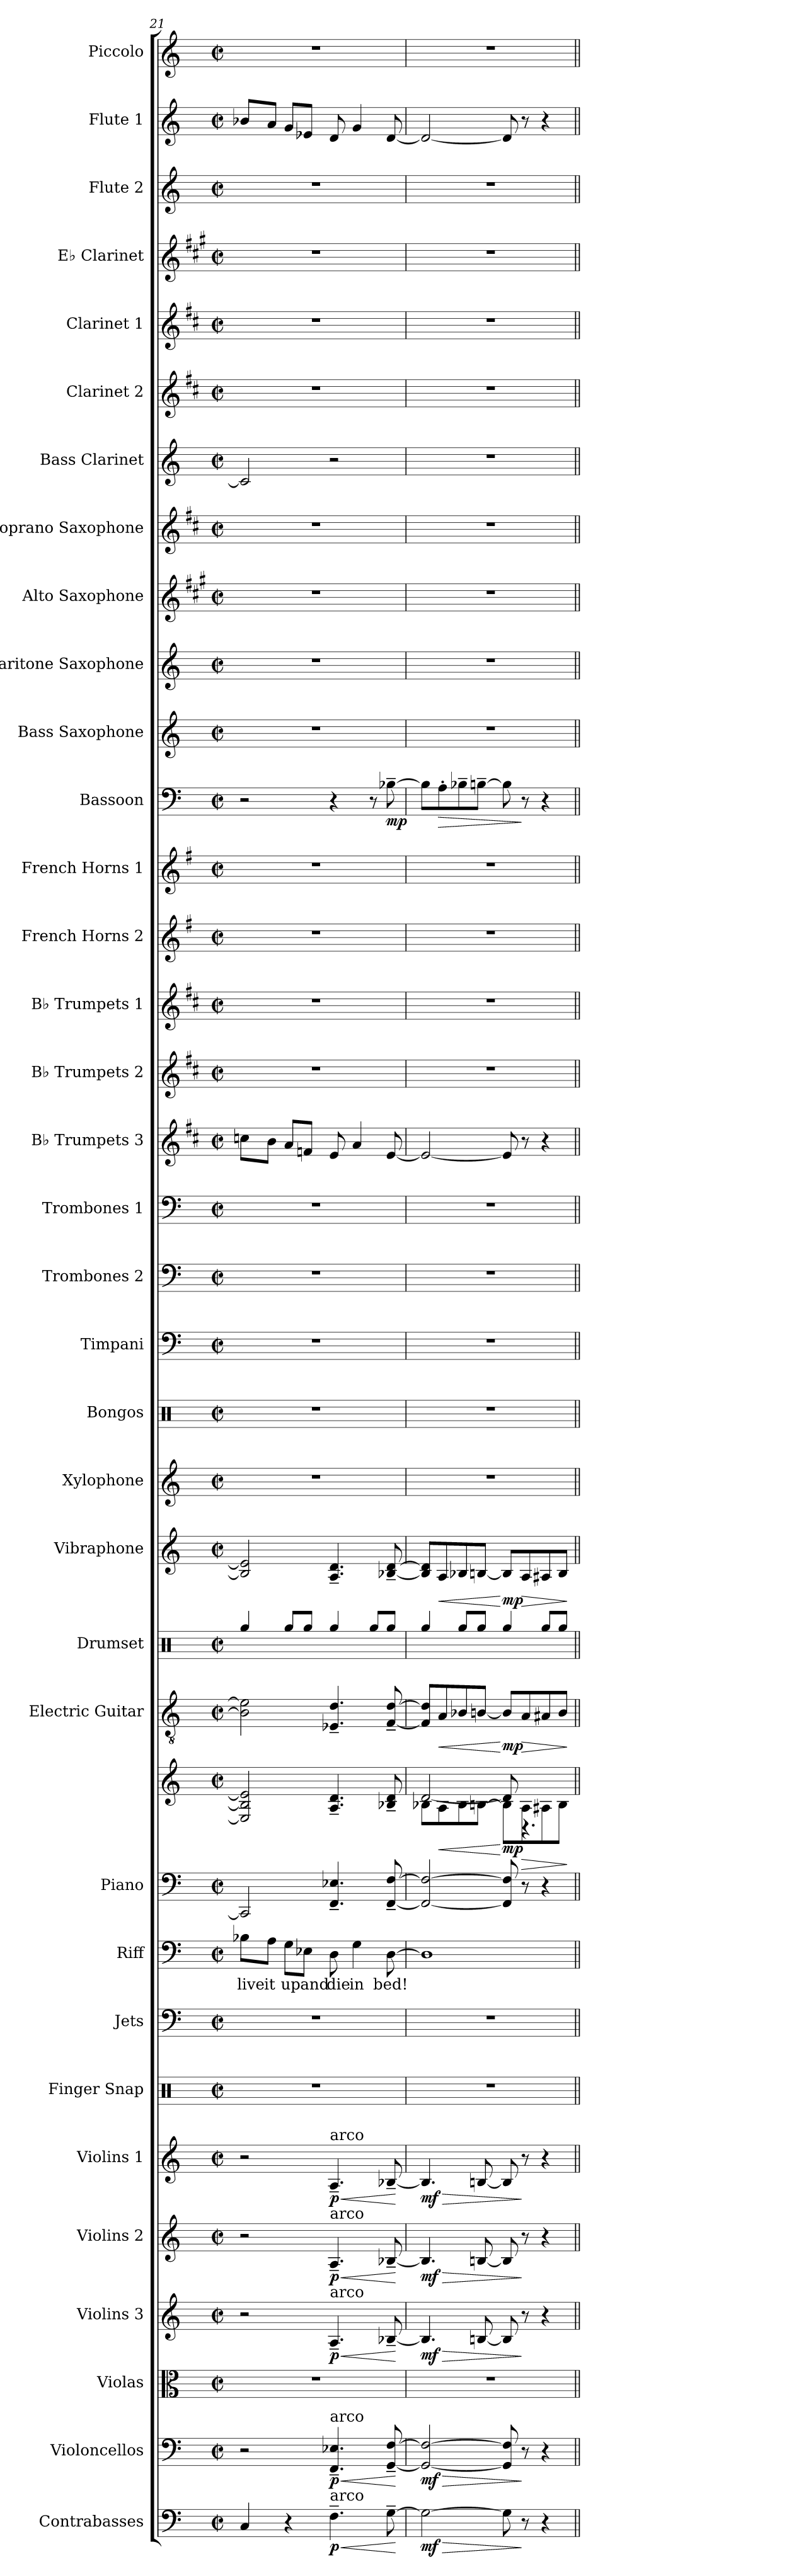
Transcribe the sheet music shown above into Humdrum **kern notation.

**kern	**dynam	**kern	**dynam	**kern	**kern	**dynam	**kern	**dynam	**kern	**dynam	**kern	**kern	**kern	**text	**kern	**kern	**dynam	**kern	**dynam	**kern	**kern	**dynam	**kern	**kern	**kern	**kern	**kern	**kern	**kern	**kern	**kern	**kern	**kern	**dynam	**kern	**kern	**kern	**kern	**kern	**kern	**kern	**kern	**kern	**kern	**kern
*part35	*part35	*part34	*part34	*part33	*part32	*part32	*part31	*part31	*part30	*part30	*part29	*part28	*part27	*part27	*part26	*part26	*part26	*part25	*part25	*part24	*part23	*part23	*part22	*part21	*part20	*part19	*part18	*part17	*part16	*part15	*part14	*part13	*part12	*part12	*part11	*part10	*part9	*part8	*part7	*part6	*part5	*part4	*part3	*part2	*part1
*staff36	*staff36	*staff35	*staff35	*staff34	*staff33	*staff33	*staff32	*staff32	*staff31	*staff31	*staff30	*staff29	*staff28	*staff28	*staff27	*staff26	*staff26/27	*staff25	*staff25	*staff24	*staff23	*staff23	*staff22	*staff21	*staff20	*staff19	*staff18	*staff17	*staff16	*staff15	*staff14	*staff13	*staff12	*staff12	*staff11	*staff10	*staff9	*staff8	*staff7	*staff6	*staff5	*staff4	*staff3	*staff2	*staff1
*I"Contrabasses	*	*I"Violoncellos	*	*I"Violas	*I"Violins 3	*	*I"Violins 2	*	*I"Violins 1	*	*I"Finger Snap	*I"Jets	*I"Riff	*	*I"Piano	*	*	*I"Electric Guitar	*	*I"Drumset	*I"Vibraphone	*	*I"Xylophone	*I"Bongos	*I"Timpani	*I"Trombones 2	*I"Trombones 1	*I"B♭ Trumpets 3	*I"B♭ Trumpets 2	*I"B♭ Trumpets 1	*I"French Horns 2	*I"French Horns 1	*I"Bassoon	*	*I"Bass Saxophone	*I"Baritone Saxophone	*I"Alto Saxophone	*I"Soprano Saxophone	*I"Bass Clarinet	*I"Clarinet 2	*I"Clarinet 1	*I"E♭ Clarinet	*I"Flute 2	*I"Flute 1	*I"Piccolo
*I'Cbs.	*	*I'Vcs.	*	*I'Vlas.	*I'Vlns. 3	*	*I'Vlns. 2	*	*I'Vlns. 1	*	*I'Fi. Sna.	*I'J.	*I'R.	*	*I'Pno.	*	*	*I'El. Guit.	*	*I'D. Set	*I'Vib.	*	*I'Xyl.	*I'Bon.	*I'Timp.	*I'Tbns. 2	*I'Tbns. 1	*I'B♭ Tpts. 3	*I'B♭ Tpts. 2	*I'B♭ Tpts. 1	*I'F Hns. 2	*I'F Hns. 1	*I'Bsn.	*	*I'Bs. Sax.	*I'Bar. Sax.	*I'A. Sax.	*I'S. Sax.	*I'B. Cl.	*I'Cl. 2	*I'Cl. 1	*I'E♭ Cl.	*I'Fl. 2	*I'Fl. 1	*I'Picc.
*clefF4	*	*clefF4	*	*clefC3	*clefG2	*	*clefG2	*	*clefG2	*	*clefX	*clefF4	*clefF4	*	*clefF4	*clefG2	*	*clefGv2	*	*clefX	*clefG2	*	*clefG2	*clefX	*clefF4	*clefF4	*clefF4	*clefG2	*clefG2	*clefG2	*clefG2	*clefG2	*clefF4	*	*clefG2	*clefG2	*clefG2	*clefG2	*clefG2	*clefG2	*clefG2	*clefG2	*clefG2	*clefG2	*clefG2
*ITrd7c12	*	*	*	*	*	*	*	*	*	*	*	*	*	*	*	*	*	*	*	*	*	*	*ITrd-7c-12	*	*	*	*	*ITrd1c2	*ITrd1c2	*ITrd1c2	*ITrd4c7	*ITrd4c7	*	*	*ITrd15c26	*ITrd12c21	*ITrd5c9	*ITrd1c2	*ITrd8c14	*ITrd1c2	*ITrd1c2	*ITrd-2c-3	*	*	*ITrd-7c-12
*k[]	*	*k[]	*	*k[]	*k[]	*	*k[]	*	*k[]	*	*k[]	*k[]	*k[]	*	*k[]	*k[]	*	*k[]	*	*k[]	*k[]	*	*k[]	*k[]	*k[]	*k[]	*k[]	*k[]	*k[]	*k[]	*k[]	*k[]	*k[]	*	*k[]	*k[]	*k[]	*k[]	*k[]	*k[]	*k[]	*k[]	*k[]	*k[]	*k[]
*M2/2	*	*M2/2	*	*M2/2	*M2/2	*	*M2/2	*	*M2/2	*	*M2/2	*M2/2	*M2/2	*	*M2/2	*M2/2	*	*M2/2	*	*M2/2	*M2/2	*	*M2/2	*M2/2	*M2/2	*M2/2	*M2/2	*M2/2	*M2/2	*M2/2	*M2/2	*M2/2	*M2/2	*	*M2/2	*M2/2	*M2/2	*M2/2	*M2/2	*M2/2	*M2/2	*M2/2	*M2/2	*M2/2	*M2/2
*met(c|)	*	*met(c|)	*	*met(c|)	*met(c|)	*	*met(c|)	*	*met(c|)	*	*met(c|)	*met(c|)	*met(c|)	*	*met(c|)	*met(c|)	*	*met(c|)	*	*met(c|)	*met(c|)	*	*met(c|)	*met(c|)	*met(c|)	*met(c|)	*met(c|)	*met(c|)	*met(c|)	*met(c|)	*met(c|)	*met(c|)	*met(c|)	*	*met(c|)	*met(c|)	*met(c|)	*met(c|)	*met(c|)	*met(c|)	*met(c|)	*met(c|)	*met(c|)	*met(c|)	*met(c|)
=21	=21	=21	=21	=21	=21	=21	=21	=21	=21	=21	=21	=21	=21	=21	=21	=21	=21	=21	=21	=21	=21	=21	=21	=21	=21	=21	=21	=21	=21	=21	=21	=21	=21	=21	=21	=21	=21	=21	=21	=21	=21	=21	=21	=21	=21
!	!	!	!	!	!	!	!	!	!	!	!	!	!	!LO:LY:b	!	!	!	!	!	!	!	!	!	!	!	!	!	!	!	!	!	!	!	!	!	!	!	!	!	!	!	!	!	!	!
4CC/	.	2r	.	1r	2r	.	2r	.	2r	.	1r	1r	8B-X\L	live	2CC/]	2E-/] 2B-/] 2e-/]	.	2B-\] 2e-\]	.	4Rgg/	2B-/] 2e-/]	.	1r	1r	1r	1r	1r	8b-X\L	1r	1r	1r	1r	2r	.	1r	1r	1r	1r	2C/]	1r	1r	1r	1r	8b-X/L	1r
!	!	!	!	!	!	!	!	!	!	!	!	!	!	!LO:LY:b	!	!	!	!	!	!	!	!	!	!	!	!	!	!	!	!	!	!	!	!	!	!	!	!	!	!	!	!	!	!	!
.	.	.	.	.	.	.	.	.	.	.	.	.	8A\J	it	.	.	.	.	.	.	.	.	.	.	.	.	.	8a\J	.	.	.	.	.	.	.	.	.	.	.	.	.	.	.	8a/J	.
!	!	!	!	!	!	!	!	!	!	!	!	!	!	!LO:LY:b	!	!	!	!	!	!	!	!	!	!	!	!	!	!	!	!	!	!	!	!	!	!	!	!	!	!	!	!	!	!	!
4r	.	.	.	.	.	.	.	.	.	.	.	.	8G\L	up	.	.	.	.	.	8Rgg/L	.	.	.	.	.	.	.	8g/L	.	.	.	.	.	.	.	.	.	.	.	.	.	.	.	8g/L	.
!	!	!	!	!	!	!	!	!	!	!	!	!	!	!LO:LY:b	!	!	!	!	!	!	!	!	!	!	!	!	!	!	!	!	!	!	!	!	!	!	!	!	!	!	!	!	!	!	!
.	.	.	.	.	.	.	.	.	.	.	.	.	8E-X\J	and	.	.	.	.	.	8Rgg/J	.	.	.	.	.	.	.	8e-X/J	.	.	.	.	.	.	.	.	.	.	.	.	.	.	.	8e-X/J	.
!	!	!	!	!	!	!	!	!	!LO:TX:a:t=arco	!	!	!	!	!	!	!	!	!	!	!	!	!	!	!	!	!	!	!	!	!	!	!	!	!	!	!	!	!	!	!	!	!	!	!	!
!	!	!	!	!	!	!	!LO:TX:a:t=arco	!	!	!	!	!	!	!	!	!	!	!	!	!	!	!	!	!	!	!	!	!	!	!	!	!	!	!	!	!	!	!	!	!	!	!	!	!	!
!	!	!	!	!	!LO:TX:a:t=arco	!	!	!	!	!	!	!	!	!	!	!	!	!	!	!	!	!	!	!	!	!	!	!	!	!	!	!	!	!	!	!	!	!	!	!	!	!	!	!	!
!	!	!LO:TX:a:t=arco	!	!	!	!	!	!	!	!	!	!	!	!	!	!	!	!	!	!	!	!	!	!	!	!	!	!	!	!	!	!	!	!	!	!	!	!	!	!	!	!	!	!	!
!LO:TX:a:t=arco	!	!	!	!	!	!	!	!	!	!	!	!	!	!	!	!	!	!	!	!	!	!	!	!	!	!	!	!	!	!	!	!	!	!	!	!	!	!	!	!	!	!	!	!	!
!	!LO:HP:b	!	!LO:HP:b	!	!	!LO:HP:b	!	!LO:HP:b	!	!LO:HP:b	!	!	!	!LO:LY:b	!	!	!	!	!	!	!	!	!	!	!	!	!	!	!	!	!	!	!	!	!	!	!	!	!	!	!	!	!	!	!
!	!LO:DY:n=1:b	!	!LO:DY:n=1:b	!	!	!LO:DY:n=1:b	!	!LO:DY:n=1:b	!	!LO:DY:n=1:b	!	!	!	!	!	!	!	!	!	!	!	!	!	!	!	!	!	!	!	!	!	!	!	!	!	!	!	!	!	!	!	!	!	!	!
4.FF~\	< p	4.FF/~ 4.E-X/~	< p	.	4.A~/	< p	4.A~/	< p	4.A~/	< p	.	.	8D\	die	4.FF/~ 4.E-X/~	4.A/~ 4.d/~	.	4.E-X/~ 4.d/~	.	4Rgg/	4.A/~ 4.d/~	.	.	.	.	.	.	8d/	.	.	.	.	4r	.	.	.	.	.	2r	.	.	.	.	8d/	.
!	!	!	!	!	!	!	!	!	!	!	!	!	!	!LO:LY:b	!	!	!	!	!	!	!	!	!	!	!	!	!	!	!	!	!	!	!	!	!	!	!	!	!	!	!	!	!	!	!
.	.	.	.	.	.	.	.	.	.	.	.	.	4G\	in	.	.	.	.	.	.	.	.	.	.	.	.	.	4g/	.	.	.	.	.	.	.	.	.	.	.	.	.	.	.	4g/	.
.	.	.	.	.	.	.	.	.	.	.	.	.	.	.	.	.	.	.	.	8Rgg/L	.	.	.	.	.	.	.	.	.	.	.	.	8r	.	.	.	.	.	.	.	.	.	.	.	.
!	!	!	!	!	!	!	!	!	!	!	!	!	!	!LO:LY:b	!	!	!	!	!	!	!	!	!	!	!	!	!	!	!	!	!	!	!	!LO:DY:b	!	!	!	!	!	!	!	!	!	!	!
[8GG~\	.	[8GG/~ [8F/~	.	.	[8B-X~/	.	[8B-X~/	.	[8B-X~/	.	.	.	[8D\	bed!	[8FF/~ [8F/~	8B-X/~ 8d/~	.	[8F/~ [8d/~	.	8Rgg/J	[8B-X/~ [8d/~	.	.	.	.	.	.	[8d/	.	.	.	.	[8B-X~\	mp	.	.	.	.	.	.	.	.	.	[8d/	.
.	[	.	[	.	.	[	.	[	.	[	.	.	.	.	.	.	.	.	.	.	.	.	.	.	.	.	.	.	.	.	.	.	.	.	.	.	.	.	.	.	.	.	.	.	.
=22	=22	=22	=22	=22	=22	=22	=22	=22	=22	=22	=22	=22	=22	=22	=22	=22	=22	=22	=22	=22	=22	=22	=22	=22	=22	=22	=22	=22	=22	=22	=22	=22	=22	=22	=22	=22	=22	=22	=22	=22	=22	=22	=22	=22	=22
!	!LO:HP:b	!	!LO:HP:b	!	!	!LO:HP:b	!	!LO:HP:b	!	!LO:HP:b	!	!	!	!	!	!	!	!	!	!	!	!	!	!	!	!	!	!	!	!	!	!	!	!	!	!	!	!	!	!	!	!	!	!	!
*	*	*	*	*	*	*	*	*	*	*	*	*	*	*	*	*^	*	*	*	*	*	*	*	*	*	*	*	*	*	*	*	*	*	*	*	*	*	*	*	*	*	*	*	*	*
!	!LO:DY:n=1:b	!	!LO:DY:n=1:b	!	!	!LO:DY:n=1:b	!	!LO:DY:n=1:b	!	!LO:DY:n=1:b	!	!	!	!	!	!	!	!	!	!	!	!	!	!	!	!	!	!	!	!	!	!	!	!	!	!	!	!	!	!	!	!	!	!	!	!
2GG\_	> mf	2GG/_ 2F/_	> mf	1r	4.B-/]	> mf	4.B-/]	> mf	4.B-/]	> mf	1r	1r	1D]	.	2FF/_ 2F/_	8B-X\L	[2d/	.	8F/] 8d/]L	.	4Rgg/	8B-/] 8d/]L	.	1r	1r	1r	1r	1r	2d/_	1r	1r	1r	1r	8B-\L]	.	1r	1r	1r	1r	1r	1r	1r	1r	1r	2d/_	1r
!	!	!	!	!	!	!	!	!	!	!	!	!	!	!	!	!	!	!LO:HP:b	!	!LO:HP:b	!	!	!LO:HP:b	!	!	!	!	!	!	!	!	!	!	!	!LO:HP:b	!	!	!	!	!	!	!	!	!	!	!
.	.	.	.	.	.	.	.	.	.	.	.	.	.	.	.	8A\	.	<	8A/	<	.	8A/	<	.	.	.	.	.	.	.	.	.	.	8A'\	>	.	.	.	.	.	.	.	.	.	.	.
.	.	.	.	.	.	.	.	.	.	.	.	.	.	.	.	8B-\	.	.	8B-X/	.	8Rgg/L	8B-X/	.	.	.	.	.	.	.	.	.	.	.	8B-X~\	.	.	.	.	.	.	.	.	.	.	.	.
.	.	.	.	.	[8Bn/	.	[8Bn/	.	[8Bn/	.	.	.	.	.	.	[8Bn\J	.	.	[8Bn/J	.	8Rgg/J	[8Bn/J	.	.	.	.	.	.	.	.	.	.	.	[8Bn~\J	.	.	.	.	.	.	.	.	.	.	.	.
!	!	!	!	!	!	!	!	!	!	!	!	!	!	!	!	!	!	!LO:DY:n=1:b	!	!LO:DY:n=1:b	!	!	!LO:DY:n=1:b	!	!	!	!	!	!	!	!	!	!	!	!	!	!	!	!	!	!	!	!	!	!	!
8GG\]	.	8GG/] 8F/]	.	.	8B/]	.	8B/]	.	8B/]	.	.	.	.	.	8FF/] 8F/]	8B\L]	8d/]	[ mp	8B/L]	[ mp	4Rgg/	8B/L]	[ mp	.	.	.	.	.	8d/]	.	.	.	.	8B\]	.	.	.	.	.	.	.	.	.	.	8d/]	.
!	!	!	!	!	!	!	!	!	!	!	!	!	!	!	!	!	!	!LO:HP:b	!	!LO:HP:b	!	!	!LO:HP:b	!	!	!	!	!	!	!	!	!	!	!	!	!	!	!	!	!	!	!	!	!	!	!
8r	]	8r	]	.	8r	]	8r	]	8r	]	.	.	.	.	8r	8A\	4.r	>	8A/	>	.	8A/	>	.	.	.	.	.	8r	.	.	.	.	8r	]	.	.	.	.	.	.	.	.	.	8r	.
4r	.	4r	.	.	4r	.	4r	.	4r	.	.	.	.	.	4r	8A#X\	.	.	8A#X/	.	8Rgg/L	8A#X/	.	.	.	.	.	.	4r	.	.	.	.	4r	.	.	.	.	.	.	.	.	.	.	4r	.
.	.	.	.	.	.	.	.	.	.	.	.	.	.	.	.	8B\J	.	.	8B/J	.	8Rgg/J	8B/J	.	.	.	.	.	.	.	.	.	.	.	.	.	.	.	.	.	.	.	.	.	.	.	.
*	*	*	*	*	*	*	*	*	*	*	*	*	*	*	*	*v	*v	*	*	*	*	*	*	*	*	*	*	*	*	*	*	*	*	*	*	*	*	*	*	*	*	*	*	*	*	*
.	.	.	.	.	.	.	.	.	.	.	.	.	.	.	.	.	]	.	]	.	.	]	.	.	.	.	.	.	.	.	.	.	.	.	.	.	.	.	.	.	.	.	.	.	.
=||	=||	=||	=||	=||	=||	=||	=||	=||	=||	=||	=||	=||	=||	=||	=||	=||	=||	=||	=||	=||	=||	=||	=||	=||	=||	=||	=||	=||	=||	=||	=||	=||	=||	=||	=||	=||	=||	=||	=||	=||	=||	=||	=||	=||	=||
*-	*-	*-	*-	*-	*-	*-	*-	*-	*-	*-	*-	*-	*-	*-	*-	*-	*-	*-	*-	*-	*-	*-	*-	*-	*-	*-	*-	*-	*-	*-	*-	*-	*-	*-	*-	*-	*-	*-	*-	*-	*-	*-	*-	*-	*-
